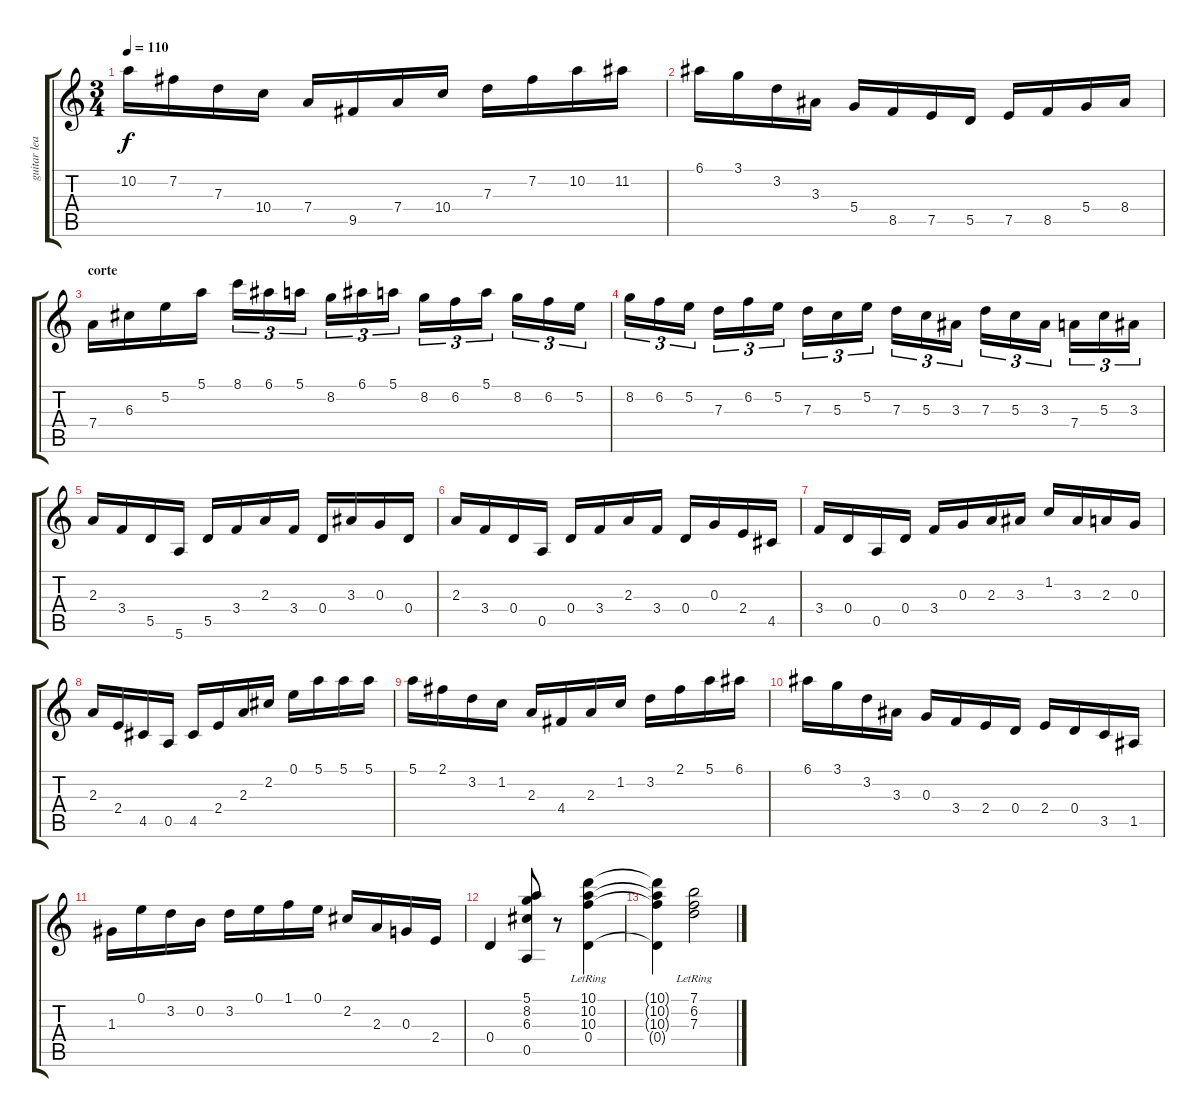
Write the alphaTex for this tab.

\track ("guitar lead " "guitar lea") {instrument overdrivenguitar}
\staff {score tabs}
\tuning (E4 B3 G3 D3 A2 E2) {hide}
\ts (3 4)
\tempo 110
\clef g2
\ks c
10.2.16{dy f} 7.2.16 7.3.16 10.4.16 7.4.16 9.5.16 7.4.16 10.4.16 7.3.16 7.2.16 10.2.16 11.2.16 |
6.1.16 3.1.16 3.2.16 3.3.16 5.4.16 8.5.16 7.5.16 5.5.16 7.5.16 8.5.16 5.4.16 8.4.16 |
\section ("" "corte")
7.4.16 6.3.16 5.2.16 5.1.16 8.1.16{tu (3 2)} 6.1.16{tu (3 2)} 5.1.16{tu (3 2)} 8.2.16{tu (3 2)} 6.1.16{tu (3 2)} 5.1.16{tu (3 2)} 8.2.16{tu (3 2)} 6.2.16{tu (3 2)} 5.1.16{tu (3 2)} 8.2.16{tu (3 2)} 6.2.16{tu (3 2)} 5.2.16{tu (3 2)} |
8.2.16{tu (3 2)} 6.2.16{tu (3 2)} 5.2.16{tu (3 2)} 7.3.16{tu (3 2)} 6.2.16{tu (3 2)} 5.2.16{tu (3 2)} 7.3.16{tu (3 2)} 5.3.16{tu (3 2)} 5.2.16{tu (3 2)} 7.3.16{tu (3 2)} 5.3.16{tu (3 2)} 3.3.16{tu (3 2)} 7.3.16{tu (3 2)} 5.3.16{tu (3 2)} 3.3.16{tu (3 2)} 7.4.16{tu (3 2)} 5.3.16{tu (3 2)} 3.3.16{tu (3 2)} |
2.3.16 3.4.16 5.5.16 5.6.16 5.5.16 3.4.16 2.3.16 3.4.16 0.4.16 3.3.16 0.3.16 0.4.16 |
2.3.16 3.4.16 0.4.16 0.5.16 0.4.16 3.4.16 2.3.16 3.4.16 0.4.16 0.3.16 2.4.16 4.5.16 |
3.4.16 0.4.16 0.5.16 0.4.16 3.4.16 0.3.16 2.3.16 3.3.16 1.2.16 3.3.16 2.3.16 0.3.16 |
2.3.16 2.4.16 4.5.16 0.5.16 4.5.16 2.4.16 2.3.16 2.2.16 0.1.16 5.1.16 5.1.16 5.1.16 |
5.1.16 2.1.16 3.2.16 1.2.16 2.3.16 4.4.16 2.3.16 1.2.16 3.2.16 2.1.16 5.1.16 6.1.16 |
6.1.16 3.1.16 3.2.16 3.3.16 0.3.16 3.4.16 2.4.16 0.4.16 2.4.16 0.4.16 3.5.16 1.5.16 |
1.3.16 0.1.16 3.2.16 0.2.16 3.2.16 0.1.16 1.1.16 0.1.16 2.2.16 2.3.16 0.3.16 2.4.16 |
0.4.4 (5.1 8.2 6.3 0.5).8 r.8 (10.1{lr} 10.2{lr} 10.3{lr} 0.4{lr}).4 |
(10.1{t} 10.2{t} 10.3{t} 0.4{t}).4 (7.1{lr} 6.2{lr} 7.3{lr}).2
